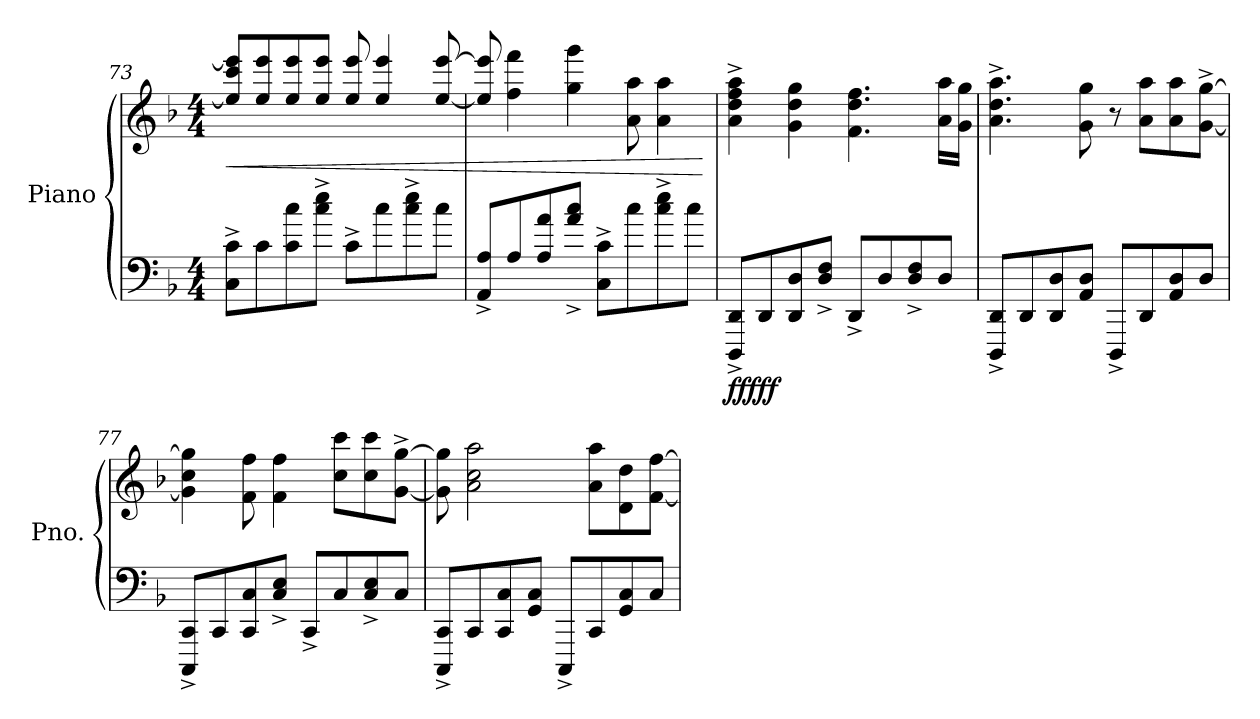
**kern	**kern	**dynam
*part1	*part1	*part1
*staff2	*staff1	*staff1/2
*I"Piano	*	*
*I'Pno.	*	*
*clefF4	*clefG2	*
*k[b-]	*k[b-]	*
*M4/4	*M4/4	*
=73	=73	=73
!	!	!LO:HP:b
8C\^ 8c\^L	8ee/] 8ccc/ 8eee/]L	<
8c\	8ee/ 8eee/	.
8c\ 8cc\	8ee/ 8eee/	.
8cc\^ 8ee\^J	8ee/ 8eee/J	.
8c^\L	8ee/ 8eee/	.
8cc\	4ee/ 4eee/	.
8cc\^ 8ee\^	.	.
8cc\J	[8ee/ [8eee/	.
!!LO:LB:g=z
=74	=74	=74
8AA/^ 8A/^L	8ee/] 8eee/]	.
8A/	4ff\ 4fff\	.
8A/ 8a/	.	.
8a/^ 8cc/^J	4gg\ 4ggg\	.
8C\^ 8c\^L	.	.
8cc\	8a\ 8aa\	.
8cc\^ 8ee\^	4a\ 4aa\	.
8cc\J	.	.
.	.	[
=75	=75	=75
!	!	!LO:DY:b=2
!	!	!LO:DY:n=1:b
8DDD/^ 8DD/^L	4a\^ 4dd\^ 4ff\^ 4aa\^	ff fff
8DD/	.	.
8DD/ 8D/	4g\ 4dd\ 4gg\	.
8D/^ 8F/^J	.	.
8DD^/L	4.f\ 4.dd\ 4.ff\	.
8D/	.	.
8D/^ 8F/^	.	.
8D/J	16a\ 16aa\LL	.
.	16g\ 16gg\JJ	.
=76	=76	=76
8DDD/^ 8DD/^L	4.a\^ 4.dd\^ 4.aa\^	.
8DD/	.	.
8DD/ 8D/	.	.
8AA/ 8D/J	8g\ 8gg\	.
8DDD^/L	8r	.
8DD/	8a\ 8aa\L	.
8AA/ 8D/	8a\ 8aa\	.
8D/J	[8g\^ [8gg\^J	.
=77	=77	=77
8CCC/^ 8CC/^L	4g\] 4cc\ 4gg\]	.
8CC/	.	.
8CC/ 8C/	8f\ 8ff\	.
8C/^ 8E/^J	4f\ 4ff\	.
8CC^/L	.	.
8C/	8cc\ 8ccc\L	.
8C/^ 8E/^	8cc\ 8ccc\	.
8C/J	[8g\^ [8gg\^J	.
!!LO:LB:g=z
=78	=78	=78
8CCC/^ 8CC/^L	8g\] 8gg\]	.
8CC/	2a\ 2cc\ 2aa\	.
8CC/ 8C/	.	.
8GG/ 8C/J	.	.
8CCC^/L	.	.
8CC/	8a\ 8aa\L	.
8GG/ 8C/	8d\ 8dd\	.
8C/J	[8f\ [8ff\J	.
=	=	=
*-	*-	*-
